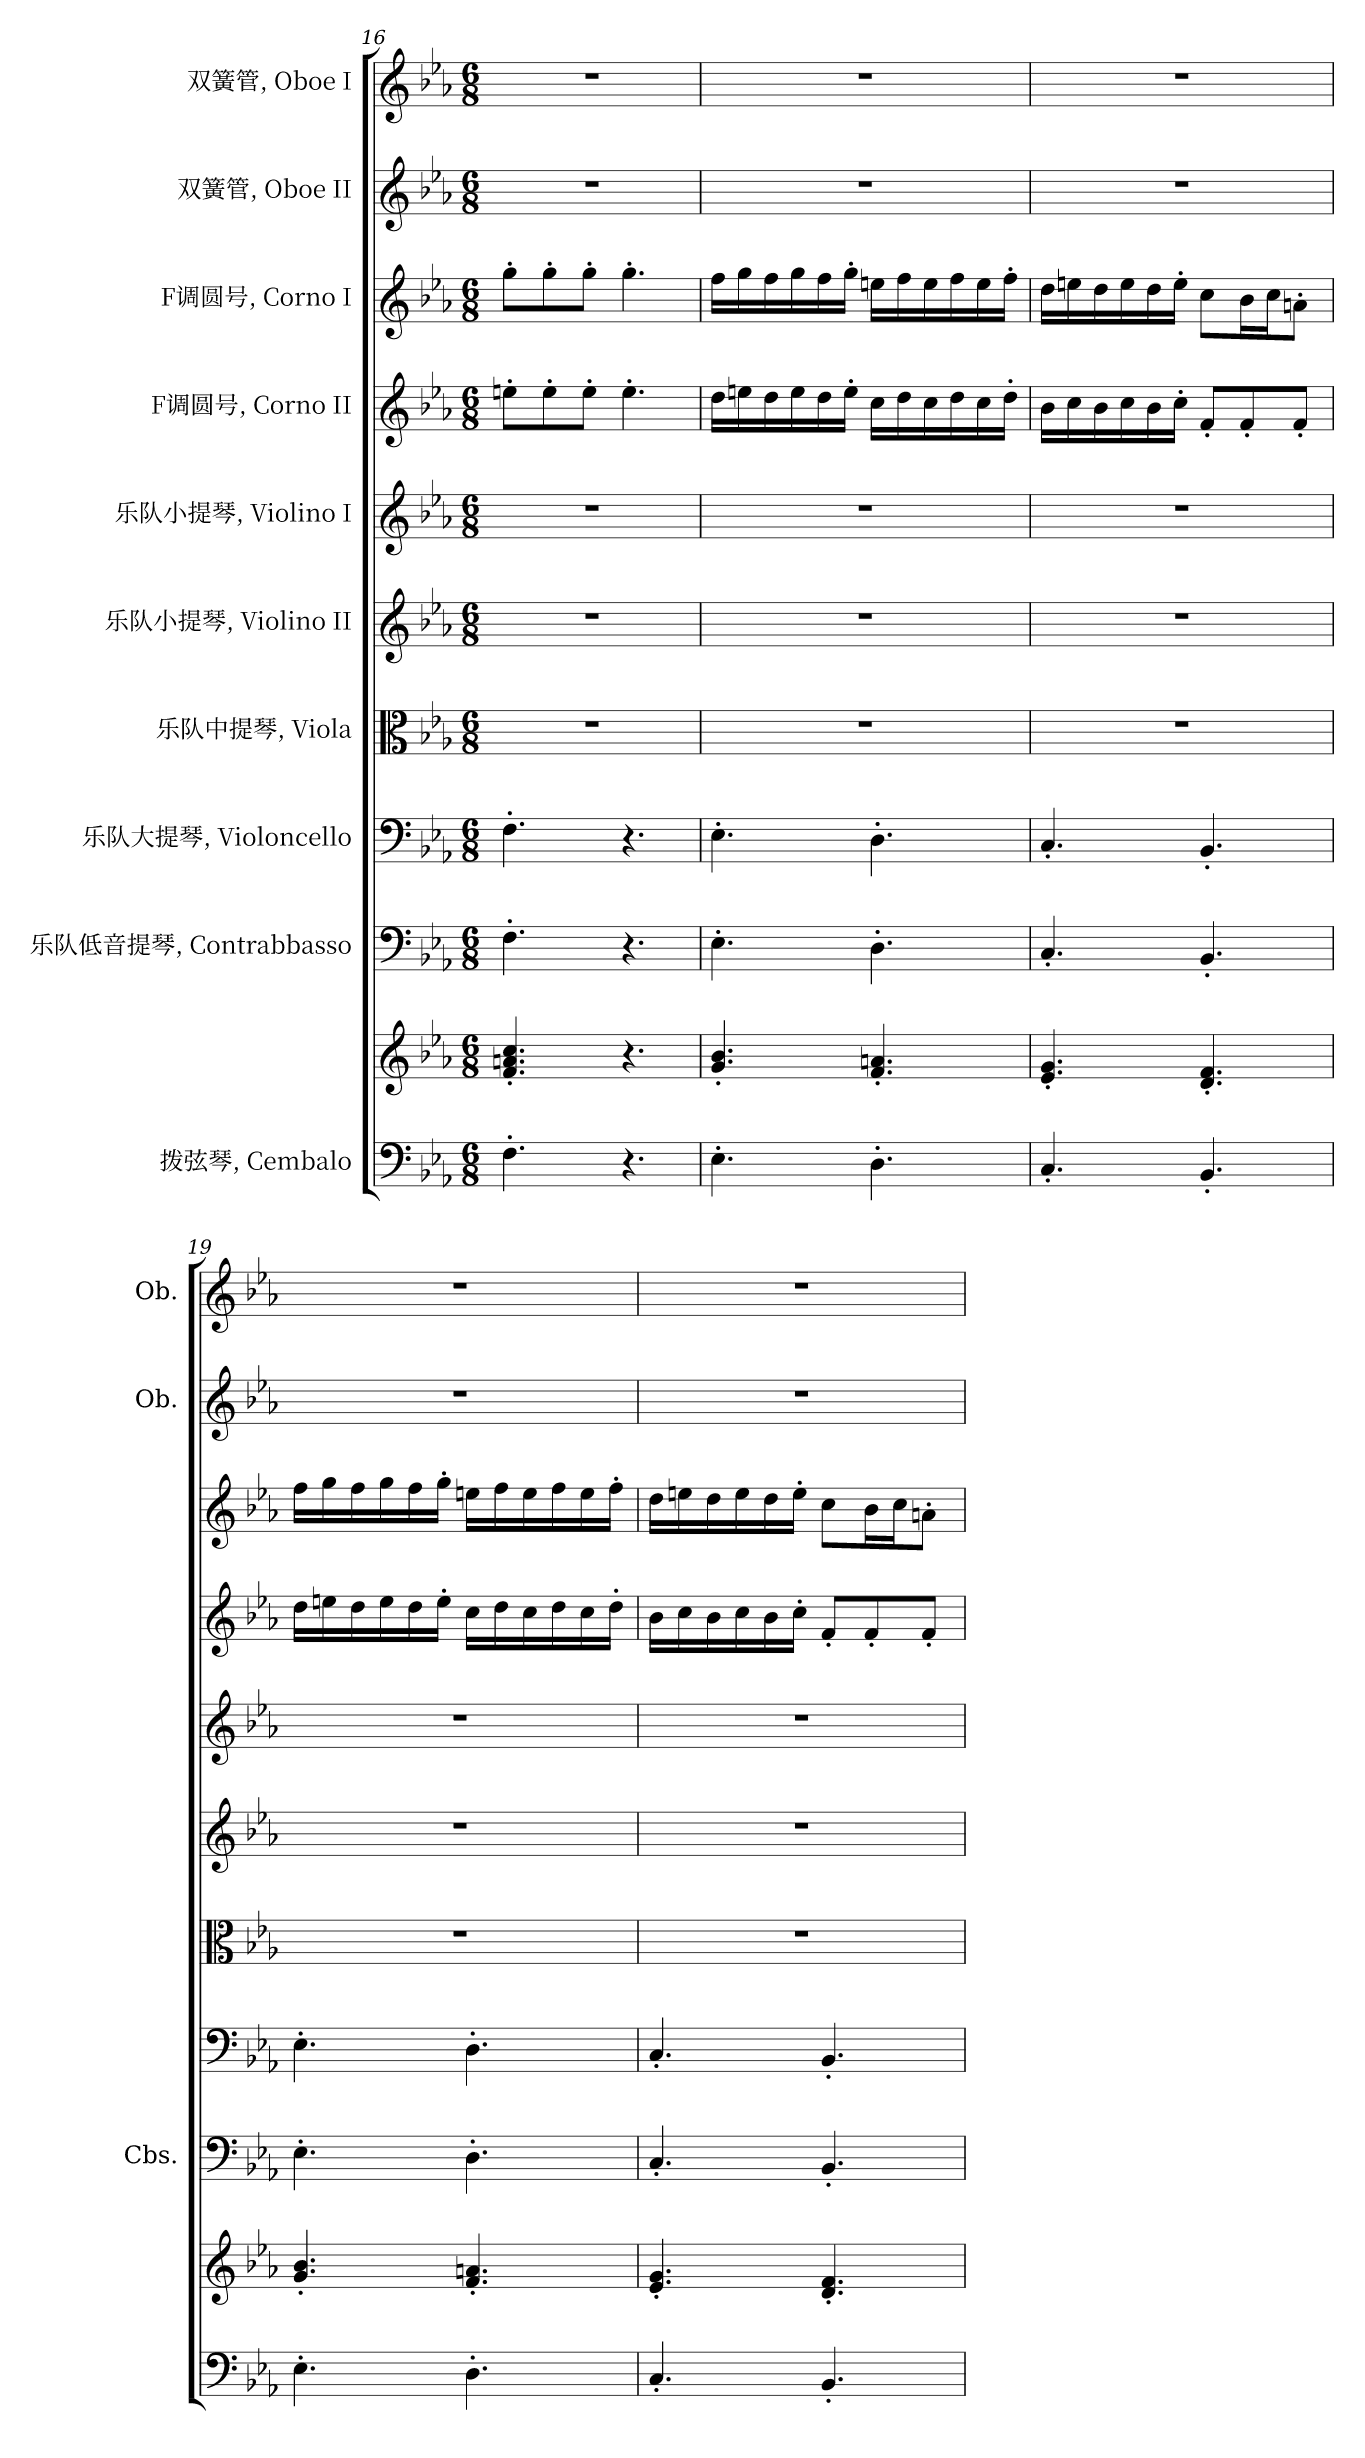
**kern	**kern	**kern	**kern	**kern	**kern	**kern	**kern	**kern	**kern	**kern
*part10	*part10	*part9	*part8	*part7	*part6	*part5	*part4	*part3	*part2	*part1
*staff11	*staff10	*staff9	*staff8	*staff7	*staff6	*staff5	*staff4	*staff3	*staff2	*staff1
*I"拨弦琴, Cembalo	*	*I"乐队低音提琴, Contrabbasso	*I"乐队大提琴, Violoncello	*I"乐队中提琴, Viola	*I"乐队小提琴, Violino II	*I"乐队小提琴, Violino I	*I"F调圆号, Corno II	*I"F调圆号, Corno I	*I"双簧管, Oboe II	*I"双簧管, Oboe I
*	*	*I'Cbs.	*	*	*	*	*	*	*I'Ob.	*I'Ob.
*clefF4	*clefG2	*clefF4	*clefF4	*clefC3	*clefG2	*clefG2	*clefG2	*clefG2	*clefG2	*clefG2
*	*	*ITrd7c12	*	*	*	*	*ITrd4c7	*ITrd4c7	*	*
*k[b-e-a-]	*k[b-e-a-]	*k[b-e-a-]	*k[b-e-a-]	*k[b-e-a-]	*k[b-e-a-]	*k[b-e-a-]	*k[b-e-a-d-]	*k[b-e-a-d-]	*k[b-e-a-]	*k[b-e-a-]
*M6/8	*M6/8	*M6/8	*M6/8	*M6/8	*M6/8	*M6/8	*M6/8	*M6/8	*M6/8	*M6/8
=16	=16	=16	=16	=16	=16	=16	=16	=16	=16	=16
4.F'\	4.f/' 4.an/' 4.cc/'	4.FF'\	4.F'\	2.r	2.r	2.r	8an'\L	8cc'\L	2.r	2.r
.	.	.	.	.	.	.	8a'\	8cc'\	.	.
.	.	.	.	.	.	.	8a'\J	8cc'\J	.	.
4.r	4.r	4.r	4.r	.	.	.	4.a'\	4.cc'\	.	.
=17	=17	=17	=17	=17	=17	=17	=17	=17	=17	=17
4.E-'\	4.g/' 4.b-/'	4.EE-'\	4.E-'\	2.r	2.r	2.r	16g\LL	16b-\LL	2.r	2.r
.	.	.	.	.	.	.	16an\	16cc\	.	.
.	.	.	.	.	.	.	16g\	16b-\	.	.
.	.	.	.	.	.	.	16a\	16cc\	.	.
.	.	.	.	.	.	.	16g\	16b-\	.	.
.	.	.	.	.	.	.	16a'\JJ	16cc'\JJ	.	.
4.D'\	4.f/' 4.an/'	4.DD'\	4.D'\	.	.	.	16f\LL	16an\LL	.	.
.	.	.	.	.	.	.	16g\	16b-\	.	.
.	.	.	.	.	.	.	16f\	16a\	.	.
.	.	.	.	.	.	.	16g\	16b-\	.	.
.	.	.	.	.	.	.	16f\	16a\	.	.
.	.	.	.	.	.	.	16g'\JJ	16b-'\JJ	.	.
=18	=18	=18	=18	=18	=18	=18	=18	=18	=18	=18
4.C'/	4.e-/' 4.g/'	4.CC'/	4.C'/	2.r	2.r	2.r	16e-\LL	16g\LL	2.r	2.r
.	.	.	.	.	.	.	16f\	16an\	.	.
.	.	.	.	.	.	.	16e-\	16g\	.	.
.	.	.	.	.	.	.	16f\	16a\	.	.
.	.	.	.	.	.	.	16e-\	16g\	.	.
.	.	.	.	.	.	.	16f'\JJ	16a'\JJ	.	.
4.BB-'/	4.d/' 4.f/'	4.BBB-'/	4.BB-'/	.	.	.	8B-'/L	8f\L	.	.
.	.	.	.	.	.	.	8B-'/	16e-\L	.	.
.	.	.	.	.	.	.	.	16f\J	.	.
.	.	.	.	.	.	.	8B-'/J	8dn'\J	.	.
!!LO:PB:g=z
=19	=19	=19	=19	=19	=19	=19	=19	=19	=19	=19
4.E-'\	4.g/' 4.b-/'	4.EE-'\	4.E-'\	2.r	2.r	2.r	16g\LL	16b-\LL	2.r	2.r
.	.	.	.	.	.	.	16an\	16cc\	.	.
.	.	.	.	.	.	.	16g\	16b-\	.	.
.	.	.	.	.	.	.	16a\	16cc\	.	.
.	.	.	.	.	.	.	16g\	16b-\	.	.
.	.	.	.	.	.	.	16a'\JJ	16cc'\JJ	.	.
4.D'\	4.f/' 4.an/'	4.DD'\	4.D'\	.	.	.	16f\LL	16an\LL	.	.
.	.	.	.	.	.	.	16g\	16b-\	.	.
.	.	.	.	.	.	.	16f\	16a\	.	.
.	.	.	.	.	.	.	16g\	16b-\	.	.
.	.	.	.	.	.	.	16f\	16a\	.	.
.	.	.	.	.	.	.	16g'\JJ	16b-'\JJ	.	.
=20	=20	=20	=20	=20	=20	=20	=20	=20	=20	=20
4.C'/	4.e-/' 4.g/'	4.CC'/	4.C'/	2.r	2.r	2.r	16e-\LL	16g\LL	2.r	2.r
.	.	.	.	.	.	.	16f\	16an\	.	.
.	.	.	.	.	.	.	16e-\	16g\	.	.
.	.	.	.	.	.	.	16f\	16a\	.	.
.	.	.	.	.	.	.	16e-\	16g\	.	.
.	.	.	.	.	.	.	16f'\JJ	16a'\JJ	.	.
4.BB-'/	4.d/' 4.f/'	4.BBB-'/	4.BB-'/	.	.	.	8B-'/L	8f\L	.	.
.	.	.	.	.	.	.	8B-'/	16e-\L	.	.
.	.	.	.	.	.	.	.	16f\J	.	.
.	.	.	.	.	.	.	8B-'/J	8dn'\J	.	.
=	=	=	=	=	=	=	=	=	=	=
*-	*-	*-	*-	*-	*-	*-	*-	*-	*-	*-
